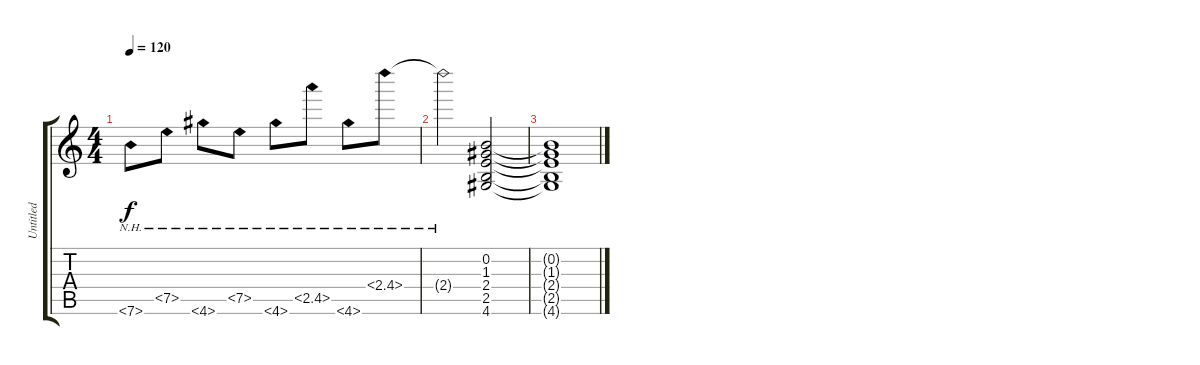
\track ("Untitled" "Untitled") {instrument acousticguitarnylon}
\staff {score tabs}
\tuning (E4 B3 G3 D3 A2 E2) {hide}
\ts (4 4)
\tempo 120
\clef g2
\ks c
7.6{nh}.8{dy f} 7.5{nh}.8 4.6{nh}.8 7.5{nh}.8 4.6{nh}.8 2.5{nh}.8 4.6{nh}.8 2.4{nh}.8 |
2.4{nh t}.2 (0.2 1.3 2.4 2.5 4.6).2 |
(0.2{t} 1.3{t} 2.4{t} 2.5{t} 4.6{t}).1
